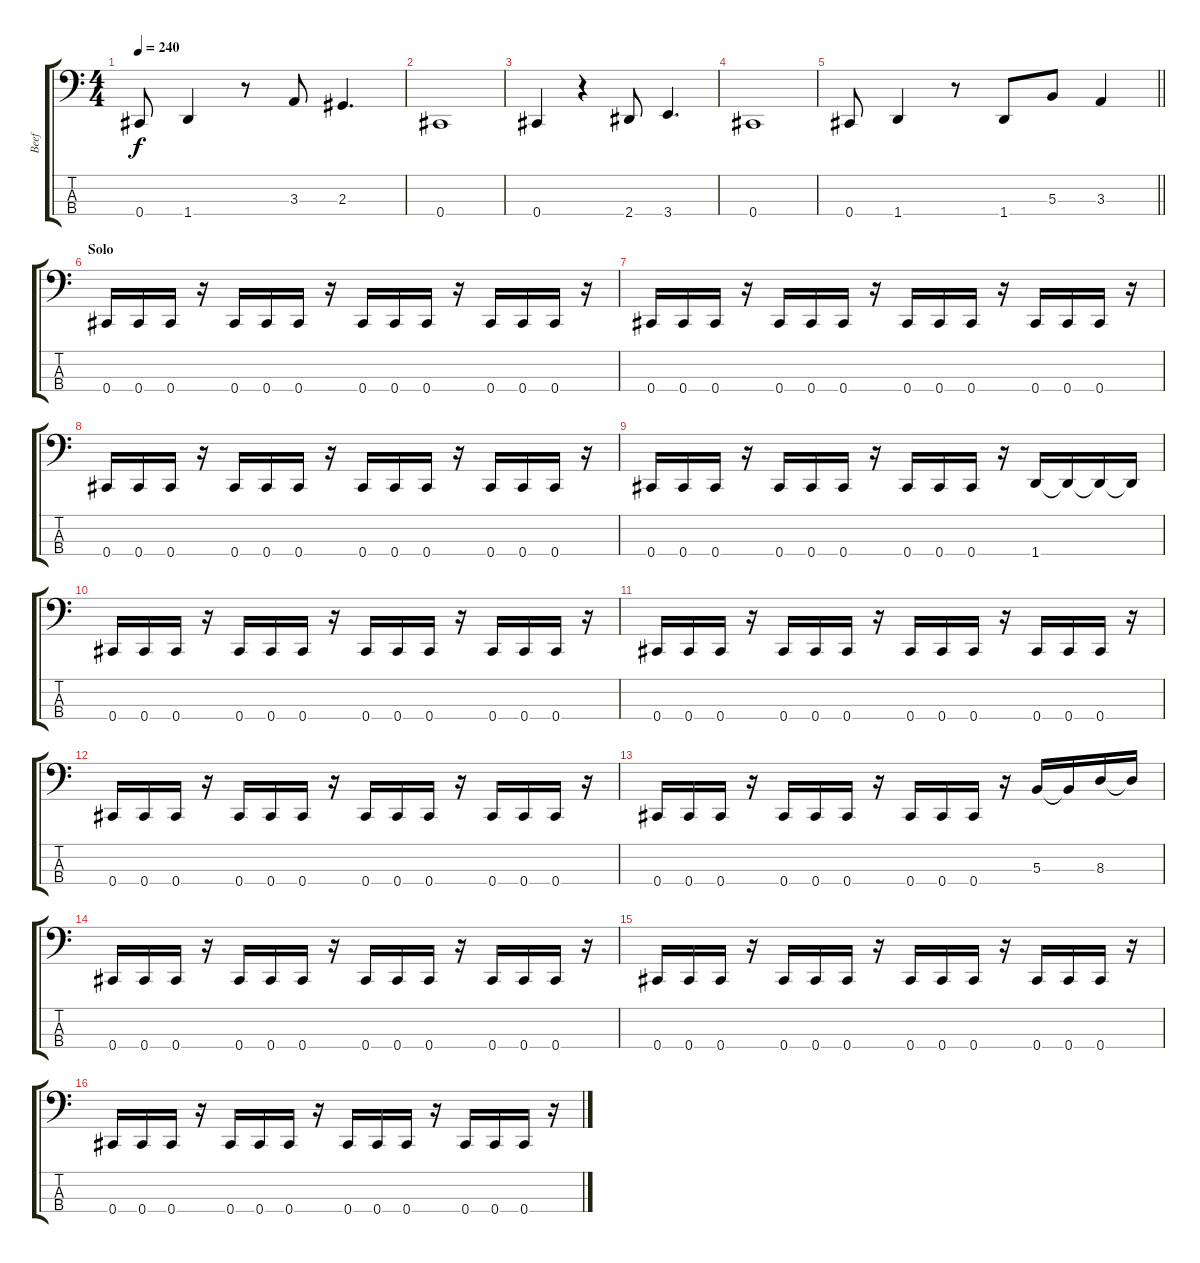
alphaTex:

\track ("Beef" "Beef") {instrument electricbassfinger}
\staff {score tabs}
\tuning (E2 B1 Gb1 Db1) {hide}
\ts (4 4)
\tempo 240
\clef f4
\ks c
0.4.8{dy f} 1.4.4 r.8 3.3.8 2.3.4{d} |
0.4.1 |
0.4.4 r.4 2.4.8 3.4.4{d} |
0.4.1 |
\barLineRight lightlight
0.4.8 1.4.4 r.8 1.4.8 5.3.8 3.3.4 |
\section ("" "Solo")
0.4.16 0.4.16 0.4.16 r.16 0.4.16 0.4.16 0.4.16 r.16 0.4.16 0.4.16 0.4.16 r.16 0.4.16 0.4.16 0.4.16 r.16 |
0.4.16 0.4.16 0.4.16 r.16 0.4.16 0.4.16 0.4.16 r.16 0.4.16 0.4.16 0.4.16 r.16 0.4.16 0.4.16 0.4.16 r.16 |
0.4.16 0.4.16 0.4.16 r.16 0.4.16 0.4.16 0.4.16 r.16 0.4.16 0.4.16 0.4.16 r.16 0.4.16 0.4.16 0.4.16 r.16 |
0.4.16 0.4.16 0.4.16 r.16 0.4.16 0.4.16 0.4.16 r.16 0.4.16 0.4.16 0.4.16 r.16 1.4.16 1.4{t}.16 1.4{t}.16 1.4{t}.16 |
0.4.16 0.4.16 0.4.16 r.16 0.4.16 0.4.16 0.4.16 r.16 0.4.16 0.4.16 0.4.16 r.16 0.4.16 0.4.16 0.4.16 r.16 |
0.4.16 0.4.16 0.4.16 r.16 0.4.16 0.4.16 0.4.16 r.16 0.4.16 0.4.16 0.4.16 r.16 0.4.16 0.4.16 0.4.16 r.16 |
0.4.16 0.4.16 0.4.16 r.16 0.4.16 0.4.16 0.4.16 r.16 0.4.16 0.4.16 0.4.16 r.16 0.4.16 0.4.16 0.4.16 r.16 |
0.4.16 0.4.16 0.4.16 r.16 0.4.16 0.4.16 0.4.16 r.16 0.4.16 0.4.16 0.4.16 r.16 5.3.16 5.3{t}.16 8.3.16 8.3{t}.16 |
0.4.16 0.4.16 0.4.16 r.16 0.4.16 0.4.16 0.4.16 r.16 0.4.16 0.4.16 0.4.16 r.16 0.4.16 0.4.16 0.4.16 r.16 |
0.4.16 0.4.16 0.4.16 r.16 0.4.16 0.4.16 0.4.16 r.16 0.4.16 0.4.16 0.4.16 r.16 0.4.16 0.4.16 0.4.16 r.16 |
0.4.16 0.4.16 0.4.16 r.16 0.4.16 0.4.16 0.4.16 r.16 0.4.16 0.4.16 0.4.16 r.16 0.4.16 0.4.16 0.4.16 r.16
